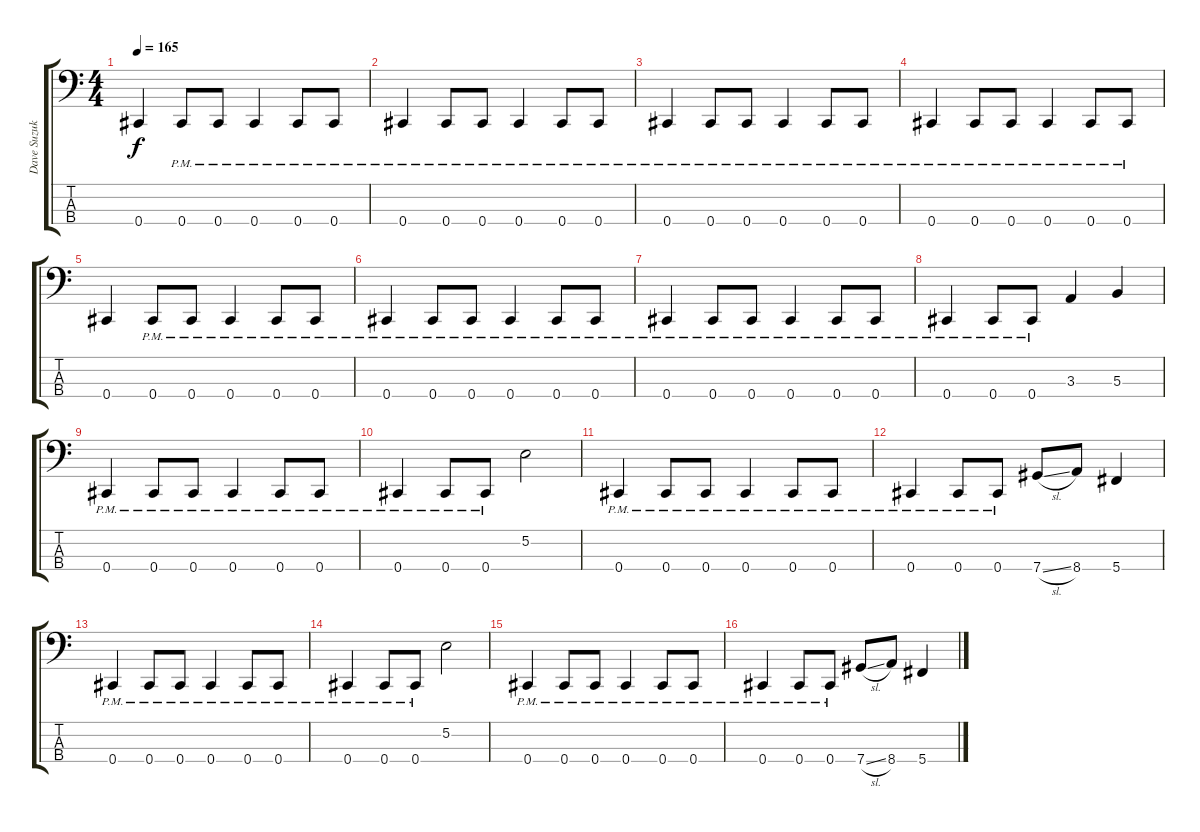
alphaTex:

\track ("Dave Suzuki - Bass" "Dave Suzuk") {instrument electricbassfinger}
\staff {score tabs}
\tuning (E2 B1 Gb1 Db1) {hide}
\ts (4 4)
\tempo 165
\clef f4
\ks c
0.4.4{dy f} 0.4{pm}.8 0.4{pm}.8 0.4{pm}.4 0.4{pm}.8 0.4{pm}.8 |
0.4{pm}.4 0.4{pm}.8 0.4{pm}.8 0.4{pm}.4 0.4{pm}.8 0.4{pm}.8 |
0.4{pm}.4 0.4{pm}.8 0.4{pm}.8 0.4{pm}.4 0.4{pm}.8 0.4{pm}.8 |
0.4{pm}.4 0.4{pm}.8 0.4{pm}.8 0.4{pm}.4 0.4{pm}.8 0.4{pm}.8 |
0.4.4 0.4{pm}.8 0.4{pm}.8 0.4{pm}.4 0.4{pm}.8 0.4{pm}.8 |
0.4{pm}.4 0.4{pm}.8 0.4{pm}.8 0.4{pm}.4 0.4{pm}.8 0.4{pm}.8 |
0.4{pm}.4 0.4{pm}.8 0.4{pm}.8 0.4{pm}.4 0.4{pm}.8 0.4{pm}.8 |
0.4{pm}.4 0.4{pm}.8 0.4{pm}.8 3.3.4 5.3.4 |
0.4{pm}.4 0.4{pm}.8 0.4{pm}.8 0.4{pm}.4 0.4{pm}.8 0.4{pm}.8 |
0.4{pm}.4 0.4{pm}.8 0.4{pm}.8 5.2.2 |
0.4{pm}.4 0.4{pm}.8 0.4{pm}.8 0.4{pm}.4 0.4{pm}.8 0.4{pm}.8 |
0.4{pm}.4 0.4{pm}.8 0.4{pm}.8 7.4{sl}.8 8.4.8 5.4.4 |
0.4{pm}.4 0.4{pm}.8 0.4{pm}.8 0.4{pm}.4 0.4{pm}.8 0.4{pm}.8 |
0.4{pm}.4 0.4{pm}.8 0.4{pm}.8 5.2.2 |
0.4{pm}.4 0.4{pm}.8 0.4{pm}.8 0.4{pm}.4 0.4{pm}.8 0.4{pm}.8 |
0.4{pm}.4 0.4{pm}.8 0.4{pm}.8 7.4{sl}.8 8.4.8 5.4.4
